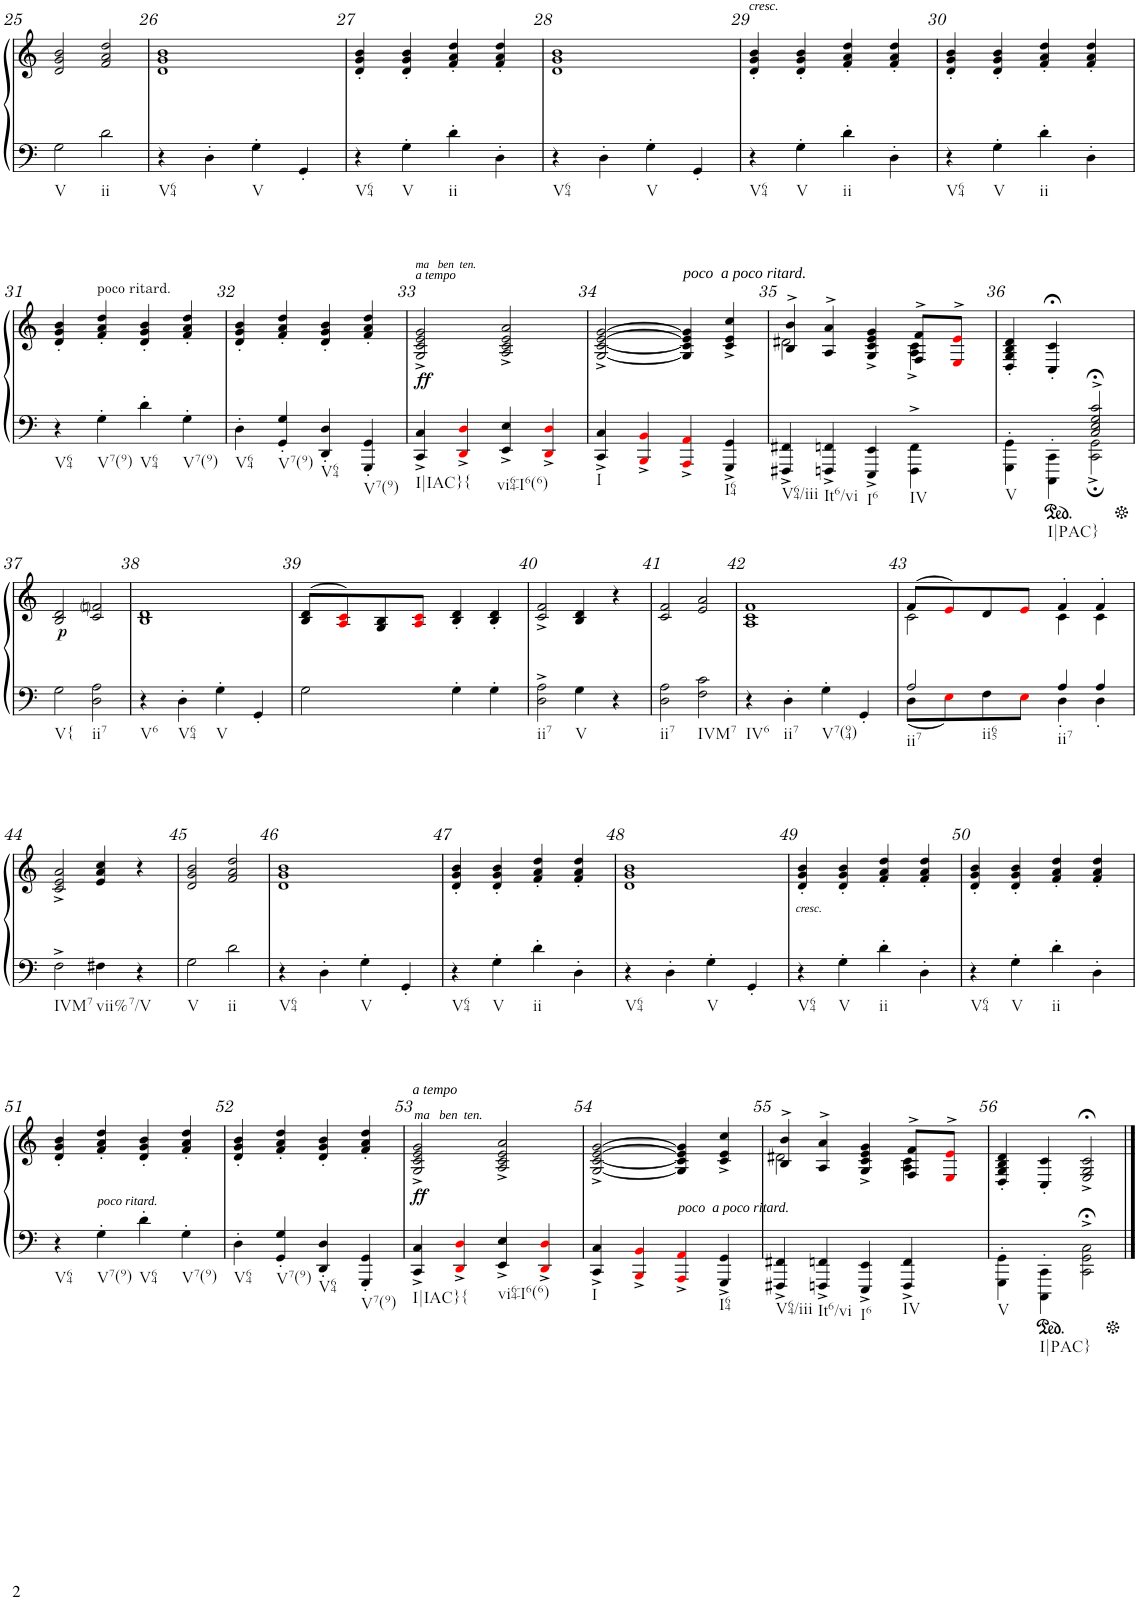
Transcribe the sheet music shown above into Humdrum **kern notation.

**kern	**kern	**dynam
*part1	*part1	*part1
*staff2	*staff1	*staff1/2
*I"Midi_1	*	*
!!LO:PB:g=z
*clefF4	*clefG2	*
*k[]	*k[]	*
*M2/2	*M2/2	*
*met(c|)	*met(c|)	*
=25	=25	=25
!LO:TX:b:t=V	!	!
2G\	2d/ 2g/ 2b/	.
!LO:TX:b:t=ii	!	!
2d\	2f/ 2a/ 2dd/	.
=26	=26	=26
!LO:TX:b:t=V64	!	!
4r	1d 1g 1b	.
4D'\	.	.
!LO:TX:b:t=V	!	!
4G'\	.	.
4GG'/	.	.
=27	=27	=27
!LO:TX:b:t=V64	!	!
4r	4d/' 4g/' 4b/'	.
!LO:TX:b:t=V	!	!
4G'\	4d/' 4g/' 4b/'	.
!LO:TX:b:t=ii	!	!
4d'\	4f/' 4a/' 4dd/'	.
4D'\	4f/' 4a/' 4dd/'	.
=28	=28	=28
!LO:TX:b:t=V64	!	!
4r	1d 1g 1b	.
4D'\	.	.
!LO:TX:b:t=V	!	!
4G'\	.	.
4GG'/	.	.
=29	=29	=29
!	!LO:TX:a:i:t=cresc.	!
!LO:TX:b:t=V64	!	!
4r	4d/' 4g/' 4b/'	.
!LO:TX:b:t=V	!	!
4G'\	4d/' 4g/' 4b/'	.
!LO:TX:b:t=ii	!	!
4d'\	4f/' 4a/' 4dd/'	.
4D'\	4f/' 4a/' 4dd/'	.
=30	=30	=30
!LO:TX:b:t=V64	!	!
4r	4d/' 4g/' 4b/'	.
!LO:TX:b:t=V	!	!
4G'\	4d/' 4g/' 4b/'	.
!LO:TX:b:t=ii	!	!
4d'\	4f/' 4a/' 4dd/'	.
4D'\	4f/' 4a/' 4dd/'	.
!!LO:LB:g=z
=31	=31	=31
!LO:TX:b:t=V64	!	!
4r	4d/' 4g/' 4b/'	.
!	!LO:TX:a:t=poco ritard.	!
!LO:TX:b:t=V7(9)	!	!
4G'\	4f/' 4a/' 4dd/'	.
!LO:TX:b:t=V64	!	!
4d'\	4d/' 4g/' 4b/'	.
!LO:TX:b:t=V7(9)	!	!
4G'\	4f/' 4a/' 4dd/'	.
=32	=32	=32
!LO:TX:b:t=V64	!	!
4D'\	4d/' 4g/' 4b/'	.
!LO:TX:b:t=V7(9)	!	!
4GG/' 4G/'	4f/' 4a/' 4dd/'	.
!LO:TX:b:t=V64	!	!
4DD/' 4D/'	4d/' 4g/' 4b/'	.
!LO:TX:b:t=V7(9)	!	!
4GGG/' 4GG/'	4f/' 4a/' 4dd/'	.
=33	=33	=33
!	!LO:TX:a:i:t=a tempo	!
!	!LO:TX:a:i:t=ma   ben  ten.	!
!LO:TX:b:t=I|IAC}{	!	!
!	!	!LO:DY:b
4CC/^ 4C/^	2G/^ 2c/^ 2e/^ 2g/^	ff
4DDi/^ 4Di/^	.	.
!LO:TX:b:t=vi64-I6(6)	!	!
4EE/^ 4E/^	2A/^ 2c/^ 2e/^ 2a/^	.
4DDi/^ 4Di/^	.	.
=34	=34	=34
!LO:TX:b:t=I	!	!
4CC/^ 4C/^	[2G/^ [2c/^ [2e/^ [2g/^	.
4BBBi/^ 4BBi/^	.	.
!	!LO:TX:a:i:t=poco  a poco ritard.	!
4AAAi/^ 4AAi/^	4G/] 4c/] 4e/] 4g/]	.
!LO:TX:b:t=I64	!	!
4GGG/^ 4GG/^	4c/^ 4e/^ 4cc/^	.
=35	=35	=35
*	*^	*
!LO:TX:b:t=V64/iii	!	!	!
4FFF#X/^ 4FF#X/^	4B/^ 4b/^	2d#X\	.
!LO:TX:b:t=It6/vi	!	!	!
4FFFn/^ 4FFn/^	4A/^ 4a/^	.	.
!LO:TX:b:t=I6	!	!	!
4EEE/^ 4EE/^	4G/^ 4c/^ 4e/^ 4g/^	4ryy	.
!LO:TX:b:t=IV	!	!	!
4FFF\^ 4FF\^	8F/^ 8f/^L	4A\^ 4c\^	.
.	8Ei/^ 8ei/^J	.	.
*	*v	*v	*
=36	=36	=36
*^	*	*
!LO:TX:b:t=V	!	!	!
4GGG\' 4GG\'	2ryy	4D/' 4G/' 4B/' 4d/'	.
!LO:TX:b:t=I|PAC}	!	!	!
4CCC\' 4CC\'	.	4C/;<' 4c/;<'	.
2C/;<^> 2E/;<^> 2G/;<^> 2c/;<^>	2CC\;^< 2GG\;^<	2ryy	.
!!LO:LB:g=z
=37	=37	=37	=37
!LO:TX:b:t=V{	!	!	!
!	!	!	!LO:DY:b
*v	*v	*	*
2G\	2B/ 2d/	p
!LO:TX:b:t=ii7	!	!
2D\ 2A\	2c/ 2fnj/	.
=38	=38	=38
!LO:TX:b:t=V6	!	!
4r	1B 1d	.
!LO:TX:b:t=V64	!	!
4D'\	.	.
!LO:TX:b:t=V	!	!
4G'\	.	.
4GG'/	.	.
=39	=39	=39
2G\	(>8B/ 8d/L	.
.	8Ai/ 8ci/)	.
.	8G/ 8B/	.
.	8Ai/ 8ci/J	.
4G'\	4B/' 4d/'	.
4G'\	4B/' 4d/'	.
=40	=40	=40
!LO:TX:b:t=ii7	!	!
2D\^ 2A\^	2c/^ 2f/^	.
!LO:TX:b:t=V	!	!
4G\	4B/ 4d/	.
4r	4r	.
=41	=41	=41
!LO:TX:b:t=ii7	!	!
2D\ 2A\	2c/ 2f/	.
!LO:TX:b:t=IVM7	!	!
2F\ 2c\	2e/ 2a/	.
=42	=42	=42
!LO:TX:b:t=IV6	!	!
4r	1A 1c 1f	.
!LO:TX:b:t=ii7	!	!
4D'\	.	.
!LO:TX:b:t=V7(94)	!	!
4G'\	.	.
4GG'/	.	.
=43	=43	=43
*^	*^	*
!LO:TX:b:t=ii7	!	!	!	!
!LO:TX:b:t=ii65	!	!	!	!
2A/	8D\L	(>8f/L	2c\	.
.	8Ei\	8ei/)	.	.
.	8F\	8d/	.	.
.	8Ei\J	8ei/J	.	.
!LO:TX:b:t=ii7	!	!	!	!
4A/	4D'\	4f'/	4c\	.
4A/	4D'\	4f'/	4c\	.
!!LO:LB:g=z
=44	=44	=44	=44	=44
!LO:TX:b:t=IVM7	!	!	!	!
*v	*v	*	*	*
*	*v	*v	*
2F^\	2c/^ 2e/^ 2a/^	.
!LO:TX:b:t=vii%7/V	!	!
4F#X\	4e/ 4a/ 4cc/	.
4r	4r	.
=45	=45	=45
!LO:TX:b:t=V	!	!
2G\	2d/ 2g/ 2b/	.
!LO:TX:b:t=ii	!	!
2d\	2f/ 2a/ 2dd/	.
=46	=46	=46
!LO:TX:b:t=V64	!	!
4r	1d 1g 1b	.
4D'\	.	.
!LO:TX:b:t=V	!	!
4G'\	.	.
4GG'/	.	.
=47	=47	=47
!LO:TX:b:t=V64	!	!
4r	4d/' 4g/' 4b/'	.
!LO:TX:b:t=V	!	!
4G'\	4d/' 4g/' 4b/'	.
!LO:TX:b:t=ii	!	!
4d'\	4f/' 4a/' 4dd/'	.
4D'\	4f/' 4a/' 4dd/'	.
=48	=48	=48
!LO:TX:b:t=V64	!	!
4r	1d 1g 1b	.
4D'\	.	.
!LO:TX:b:t=V	!	!
4G'\	.	.
4GG'/	.	.
=49	=49	=49
!	!LO:TX:b:i:t=cresc.	!
!LO:TX:b:t=V64	!	!
4r	4d/' 4g/' 4b/'	.
!LO:TX:b:t=V	!	!
4G'\	4d/' 4g/' 4b/'	.
!LO:TX:b:t=ii	!	!
4d'\	4f/' 4a/' 4dd/'	.
4D'\	4f/' 4a/' 4dd/'	.
=50	=50	=50
!LO:TX:b:t=V64	!	!
4r	4d/' 4g/' 4b/'	.
!LO:TX:b:t=V	!	!
4G'\	4d/' 4g/' 4b/'	.
!LO:TX:b:t=ii	!	!
4d'\	4f/' 4a/' 4dd/'	.
4D'\	4f/' 4a/' 4dd/'	.
!!LO:LB:g=z
=51	=51	=51
!LO:TX:b:t=V64	!	!
4r	4d/' 4g/' 4b/'	.
!LO:TX:a:i:t=poco ritard.	!	!
!LO:TX:b:t=V7(9)	!	!
4G'\	4f/' 4a/' 4dd/'	.
!LO:TX:b:t=V64	!	!
4d'\	4d/' 4g/' 4b/'	.
!LO:TX:b:t=V7(9)	!	!
4G'\	4f/' 4a/' 4dd/'	.
=52	=52	=52
!LO:TX:b:t=V64	!	!
4D'\	4d/' 4g/' 4b/'	.
!LO:TX:b:t=V7(9)	!	!
4GG/' 4G/'	4f/' 4a/' 4dd/'	.
!LO:TX:b:t=V64	!	!
4DD/' 4D/'	4d/' 4g/' 4b/'	.
!LO:TX:b:t=V7(9)	!	!
4GGG/' 4GG/'	4f/' 4a/' 4dd/'	.
=53	=53	=53
!	!LO:TX:a:i:t=ma   ben  ten.	!
!	!LO:TX:a:i:t=a tempo	!
!LO:TX:b:t=I|IAC}{	!	!
!	!	!LO:DY:b
4CC/^ 4C/^	2G/^ 2c/^ 2e/^ 2g/^	ff
4DDi/^ 4Di/^	.	.
!LO:TX:b:t=vi64-I6(6)	!	!
4EE/^ 4E/^	2A/^ 2c/^ 2e/^ 2a/^	.
4DDi/^ 4Di/^	.	.
=54	=54	=54
!LO:TX:b:t=I	!	!
4CC/^ 4C/^	[2G/^ [2c/^ [2e/^ [2g/^	.
4BBBi/^ 4BBi/^	.	.
!LO:TX:a:i:t=poco  a poco ritard.	!	!
4AAAi/^ 4AAi/^	4G/] 4c/] 4e/] 4g/]	.
!LO:TX:b:t=I64	!	!
4GGG/^ 4GG/^	4c/^ 4e/^ 4cc/^	.
=55	=55	=55
*	*^	*
!LO:TX:b:t=V64/iii	!	!	!
4FFF#X/^ 4FF#X/^	4B/^ 4b/^	2d#X\	.
!LO:TX:b:t=It6/vi	!	!	!
4FFFn/^ 4FFn/^	4A/^ 4a/^	.	.
!LO:TX:b:t=I6	!	!	!
4EEE/^ 4EE/^	4G/^ 4c/^ 4e/^ 4g/^	4ryy	.
!LO:TX:b:t=IV	!	!	!
4FFF/^ 4FF/^	8F/^ 8f/^L	4A\ 4c\	.
.	8Ei/^ 8ei/^J	.	.
*	*v	*v	*
=56	=56	=56
!LO:TX:b:t=V	!	!
4GGG\' 4GG\'	4D/' 4G/' 4B/' 4d/'	.
!LO:TX:b:t=I|PAC}	!	!
4CCC\' 4CC\'	4C/' 4c/'	.
2CC\;<^ 2GG\;<^ 2C\;<^	2E/;<^ 2G/;<^ 2c/;<^	.
==	==	==
*-	*-	*-
